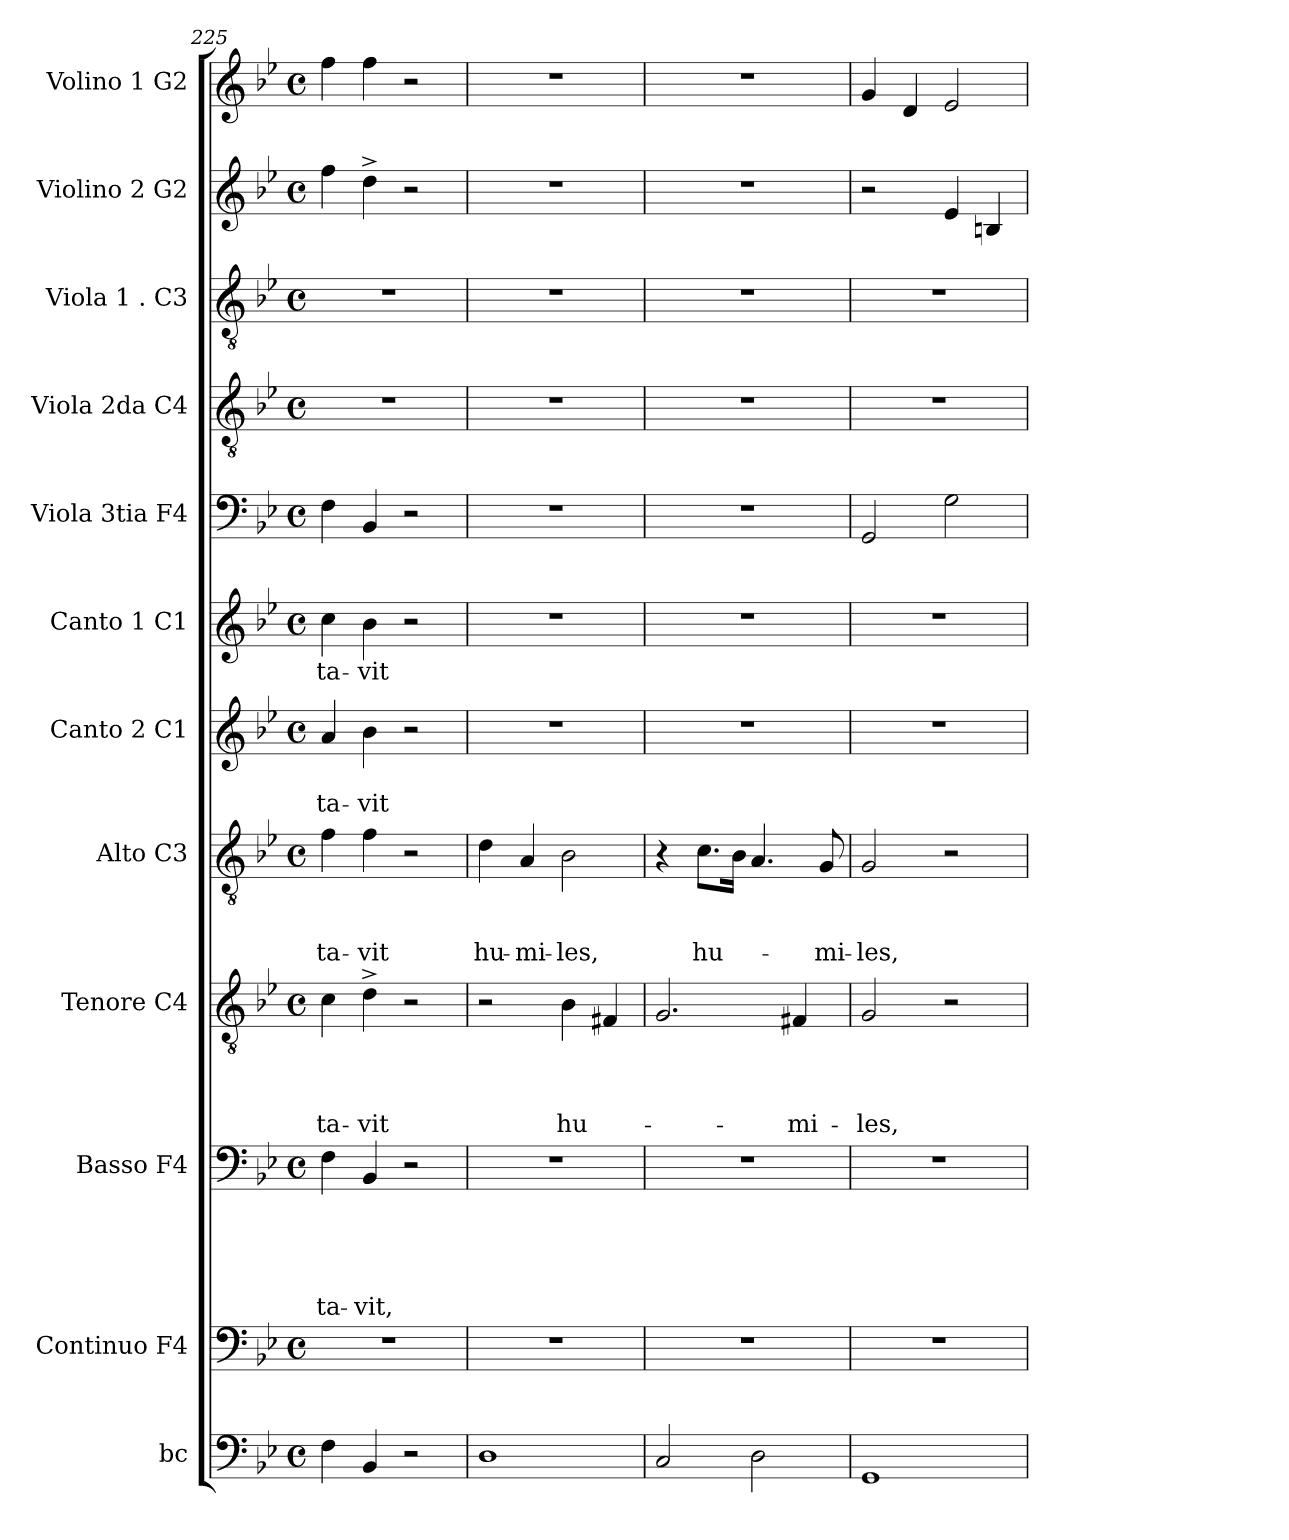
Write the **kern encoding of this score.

**kern	**kern	**kern	**text	**text	**text	**text	**text	**kern	**text	**text	**text	**text	**kern	**text	**text	**text	**kern	**text	**text	**kern	**text	**kern	**kern	**kern	**kern	**kern
*part12	*part11	*part10	*part10	*part10	*part10	*part10	*part10	*part9	*part9	*part9	*part9	*part9	*part8	*part8	*part8	*part8	*part7	*part7	*part7	*part6	*part6	*part5	*part4	*part3	*part2	*part1
*staff12	*staff11	*staff10	*staff10	*staff10	*staff10	*staff10	*staff10	*staff9	*staff9	*staff9	*staff9	*staff9	*staff8	*staff8	*staff8	*staff8	*staff7	*staff7	*staff7	*staff6	*staff6	*staff5	*staff4	*staff3	*staff2	*staff1
*I"bc	*I"Continuo F4	*I"Basso F4	*	*	*	*	*	*I"Tenore C4	*	*	*	*	*I"Alto C3	*	*	*	*I"Canto 2 C1	*	*	*I"Canto 1 C1	*	*I"Viola 3tia F4	*I"Viola 2da C4	*I"Viola 1 . C3	*I"Violino 2 G2	*I"Volino 1 G2
*I'bc	*	*I'B	*	*	*	*	*	*I'T	*	*	*	*	*I'A	*	*	*	*I'C2	*	*	*I'C1	*	*I'Vla3	*I'Vla2	*I'Vla1	*I'Vl2	*I'Vl1
*clefF4	*clefF4	*clefF4	*	*	*	*	*	*clefGv2	*	*	*	*	*clefGv2	*	*	*	*clefG2	*	*	*clefG2	*	*clefF4	*clefGv2	*clefGv2	*clefG2	*clefG2
*k[b-e-]	*k[b-e-]	*k[b-e-]	*	*	*	*	*	*k[b-e-]	*	*	*	*	*k[b-e-]	*	*	*	*k[b-e-]	*	*	*k[b-e-]	*	*k[b-e-]	*k[b-e-]	*k[b-e-]	*k[b-e-]	*k[b-e-]
*B-:	*B-:	*B-:	*	*	*	*	*	*B-:	*	*	*	*	*B-:	*	*	*	*B-:	*	*	*B-:	*	*B-:	*B-:	*B-:	*B-:	*B-:
*M4/4	*M4/4	*M4/4	*	*	*	*	*	*M4/4	*	*	*	*	*M4/4	*	*	*	*M4/4	*	*	*M4/4	*	*M4/4	*M4/4	*M4/4	*M4/4	*M4/4
*met(c)	*met(c)	*met(c)	*	*	*	*	*	*met(c)	*	*	*	*	*met(c)	*	*	*	*met(c)	*	*	*met(c)	*	*met(c)	*met(c)	*met(c)	*met(c)	*met(c)
=225	=225	=225	=225	=225	=225	=225	=225	=225	=225	=225	=225	=225	=225	=225	=225	=225	=225	=225	=225	=225	=225	=225	=225	=225	=225	=225
!	!	!	!	!	!	!	!LO:LY:b	!	!	!	!	!LO:LY:b	!	!	!	!LO:LY:b	!	!	!LO:LY:b	!	!LO:LY:b	!	!	!	!	!
4F\	1r	4F\	.	.	.	.	-ta-	4c\	.	.	.	-ta-	4f\	.	.	-ta-	4a/	.	-ta-	4cc\	-ta-	4F\	1r	1r	4ff\	4ff\
!	!	!	!	!	!	!	!LO:LY:b	!	!	!	!	!LO:LY:b	!	!	!	!LO:LY:b	!	!	!LO:LY:b	!	!LO:LY:b	!	!	!	!	!
4BB-/	.	4BB-/	.	.	.	.	-vit,	4d^>\	.	.	.	-vit	4f\	.	.	-vit	4b-\	.	-vit	4b-\	-vit	4BB-/	.	.	4dd^>\	4ff\
2r	.	2r	.	.	.	.	.	2r	.	.	.	.	2r	.	.	.	2r	.	.	2r	.	2r	.	.	2r	2r
!!LO:LB:g=z
=226	=226	=226	=226	=226	=226	=226	=226	=226	=226	=226	=226	=226	=226	=226	=226	=226	=226	=226	=226	=226	=226	=226	=226	=226	=226	=226
!	!	!	!	!	!	!	!	!	!	!	!	!	!	!	!	!LO:LY:b	!	!	!	!	!	!	!	!	!	!
1D	1r	1r	.	.	.	.	.	2r	.	.	.	.	4d\	.	.	hu-	1r	.	.	1r	.	1r	1r	1r	1r	1r
!	!	!	!	!	!	!	!	!	!	!	!	!	!	!	!	!LO:LY:b	!	!	!	!	!	!	!	!	!	!
.	.	.	.	.	.	.	.	.	.	.	.	.	4A/	.	.	-mi-	.	.	.	.	.	.	.	.	.	.
!	!	!	!	!	!	!	!	!	!	!	!	!LO:LY:b	!	!	!	!LO:LY:b:rj	!	!	!	!	!	!	!	!	!	!
.	.	.	.	.	.	.	.	4B-\	.	.	.	hu-	2B-\	.	.	-les,	.	.	.	.	.	.	.	.	.	.
.	.	.	.	.	.	.	.	4F#X/	.	.	.	.	.	.	.	.	.	.	.	.	.	.	.	.	.	.
=227	=227	=227	=227	=227	=227	=227	=227	=227	=227	=227	=227	=227	=227	=227	=227	=227	=227	=227	=227	=227	=227	=227	=227	=227	=227	=227
2C/	1r	1r	.	.	.	.	.	2.G/	.	.	.	.	4r	.	.	.	1r	.	.	1r	.	1r	1r	1r	1r	1r
!	!	!	!	!	!	!	!	!	!	!	!	!	!	!	!	!LO:LY:b	!	!	!	!	!	!	!	!	!	!
.	.	.	.	.	.	.	.	.	.	.	.	.	8.c\L	.	.	hu-	.	.	.	.	.	.	.	.	.	.
.	.	.	.	.	.	.	.	.	.	.	.	.	16B-\Jk	.	.	.	.	.	.	.	.	.	.	.	.	.
2D\	.	.	.	.	.	.	.	.	.	.	.	.	4.A/	.	.	.	.	.	.	.	.	.	.	.	.	.
!	!	!	!	!	!	!	!	!	!	!	!	!LO:LY:b	!	!	!	!	!	!	!	!	!	!	!	!	!	!
.	.	.	.	.	.	.	.	4F#X/	.	.	.	-mi-	.	.	.	.	.	.	.	.	.	.	.	.	.	.
!	!	!	!	!	!	!	!	!	!	!	!	!	!	!	!	!LO:LY:b	!	!	!	!	!	!	!	!	!	!
.	.	.	.	.	.	.	.	.	.	.	.	.	8G/	.	.	-mi-	.	.	.	.	.	.	.	.	.	.
=228	=228	=228	=228	=228	=228	=228	=228	=228	=228	=228	=228	=228	=228	=228	=228	=228	=228	=228	=228	=228	=228	=228	=228	=228	=228	=228
!	!	!	!	!	!	!	!	!	!	!	!	!LO:LY:b	!	!	!	!LO:LY:b:rj	!	!	!	!	!	!	!	!	!	!
1GG	1r	1r	.	.	.	.	.	2G/	.	.	.	-les,	2G/	.	.	-les,	1r	.	.	1r	.	2GG/	1r	1r	2r	4g/
.	.	.	.	.	.	.	.	.	.	.	.	.	.	.	.	.	.	.	.	.	.	.	.	.	.	4d/
.	.	.	.	.	.	.	.	2r	.	.	.	.	2r	.	.	.	.	.	.	.	.	2G\	.	.	4e-/	2e-/
.	.	.	.	.	.	.	.	.	.	.	.	.	.	.	.	.	.	.	.	.	.	.	.	.	4Bn/	.
=	=	=	=	=	=	=	=	=	=	=	=	=	=	=	=	=	=	=	=	=	=	=	=	=	=	=
*-	*-	*-	*-	*-	*-	*-	*-	*-	*-	*-	*-	*-	*-	*-	*-	*-	*-	*-	*-	*-	*-	*-	*-	*-	*-	*-
